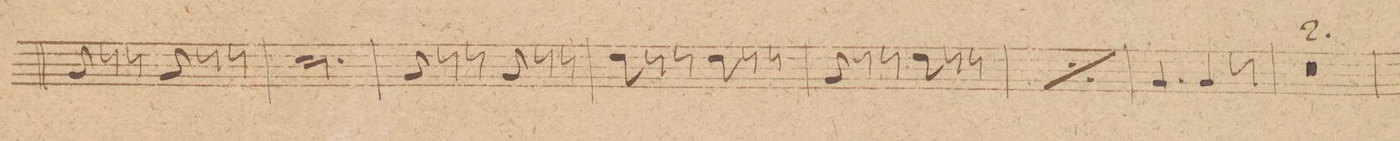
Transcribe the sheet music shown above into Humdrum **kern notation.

**kern
*I"Corno 2do in F.
*clefG2
*k[b-]
*M6/8
8c/
8r
8r
8c/
8r
8r
=67
2.f\
=68
8c/
8r
8r
8c/
8r
8r
=69
8g\
8r
8r
8g\
8r
8r
=70
8c/
8r
8r
8g\
8r
8r
=71
*rep
8c/
8r
8r
8g\
8r
8r
*Xrep
=72
4.c/
4c/
8r
=73
1.r
=74
=75
*-
